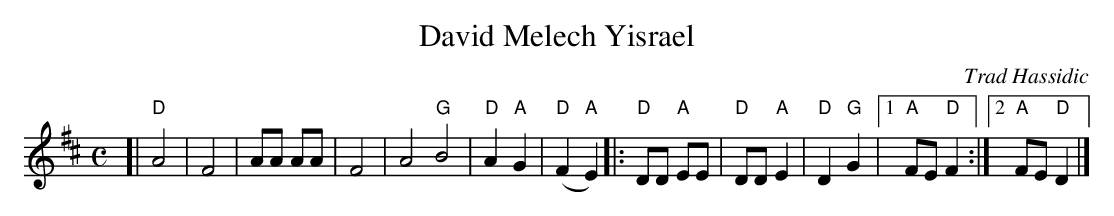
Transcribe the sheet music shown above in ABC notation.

X:1
T: David Melech Yisrael
O: Trad Hassidic
M: C
L: 1/8
K: D
[| "D"A4 | F4 | AA AA | F4 \
| A4 "G"B4 | "D"A2 "A"G2 | "D"(F2 "A"E2) \
|: "D"DD "A"EE | "D"DD "A"E2 | "D"D2 "G"G2 |1 "A"FE "D"F2 :|2 "A"FE "D"D2 |]
